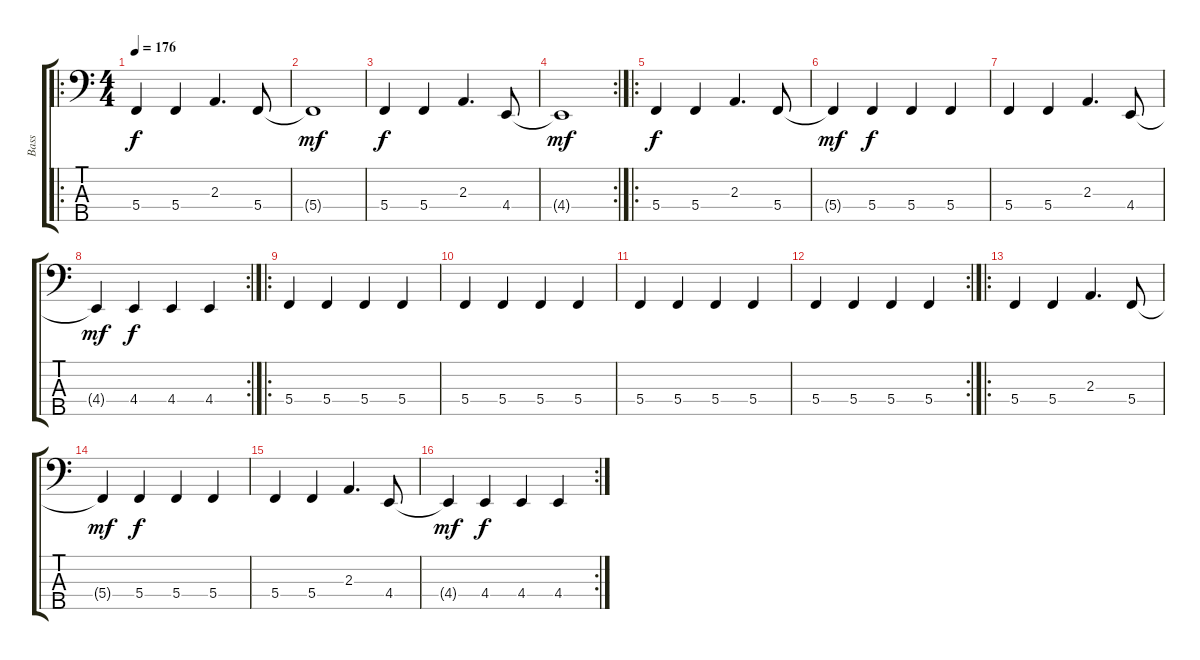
\track ("Bass" "Bass") {instrument electricbassfinger}
\staff {score tabs}
\tuning (G2 C2 G1 C1 G0) {hide}
\ro
\ts (4 4)
\tempo 176
\clef f4
\ks c
5.4.4{dy f instrument electricbassfinger} 5.4.4 2.3.4{d} 5.4.8 |
5.4{t}.1{dy mf} |
5.4.4{dy f} 5.4.4 2.3.4{d} 4.4.8 |
\rc 2
4.4{t}.1{dy mf} |
\ro
5.4.4{dy f} 5.4.4 2.3.4{d} 5.4.8 |
5.4{t}.4{dy mf} 5.4.4{dy f} 5.4.4 5.4.4 |
5.4.4 5.4.4 2.3.4{d} 4.4.8 |
\rc 2
4.4{t}.4{dy mf} 4.4.4{dy f} 4.4.4 4.4.4 |
\ro
5.4.4 5.4.4 5.4.4 5.4.4 |
5.4.4 5.4.4 5.4.4 5.4.4 |
5.4.4 5.4.4 5.4.4 5.4.4 |
\rc 2
5.4.4 5.4.4 5.4.4 5.4.4 |
\ro
5.4.4 5.4.4 2.3.4{d} 5.4.8 |
5.4{t}.4{dy mf} 5.4.4{dy f} 5.4.4 5.4.4 |
5.4.4 5.4.4 2.3.4{d} 4.4.8 |
\rc 2
4.4{t}.4{dy mf} 4.4.4{dy f} 4.4.4 4.4.4
